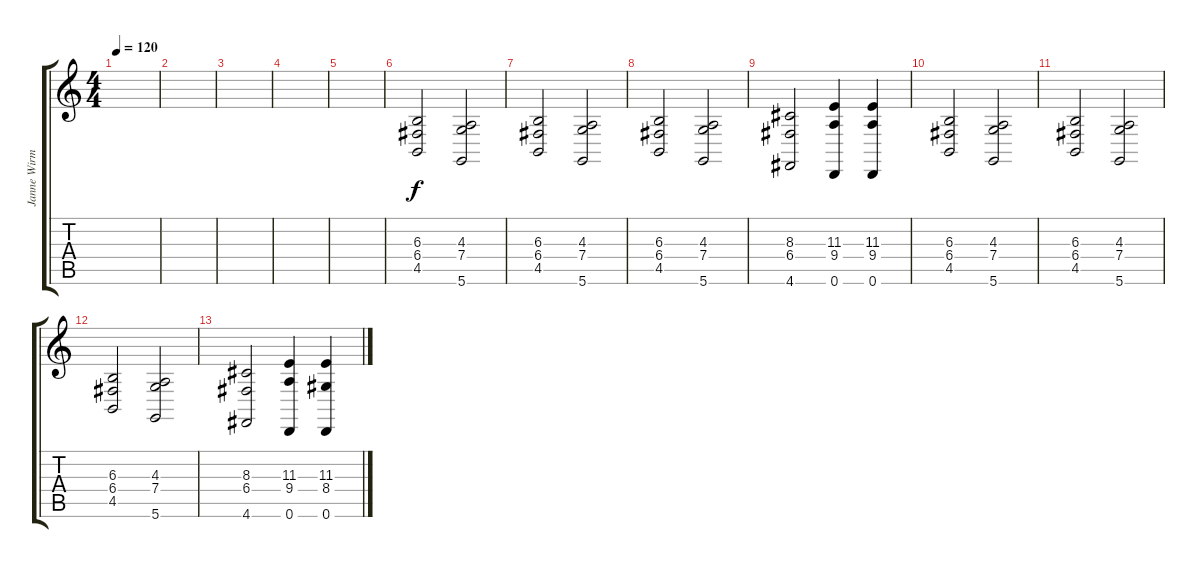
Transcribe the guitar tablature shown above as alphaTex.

\track ("Janne Wirman" "Janne Wirm") {instrument brightacousticpiano}
\staff {score tabs}
\tuning (D4 A3 F3 C3 G2 D2) {hide}
\ts (4 4)
\tempo 120
\clef g2
\ks c
|
|
|
|
|
(6.3 6.4 4.5).2{instrument choiraahs} (4.3 7.4 5.6).2 |
(6.3 6.4 4.5).2 (4.3 7.4 5.6).2 |
(6.3 6.4 4.5).2 (4.3 7.4 5.6).2 |
(8.3 6.4 4.6).2 (11.3 9.4 0.6).4 (11.3 9.4 0.6).4 |
(6.3 6.4 4.5).2 (4.3 7.4 5.6).2 |
(6.3 6.4 4.5).2 (4.3 7.4 5.6).2 |
(6.3 6.4 4.5).2 (4.3 7.4 5.6).2 |
(8.3 6.4 4.6).2 (11.3 9.4 0.6).4 (11.3 8.4 0.6).4
